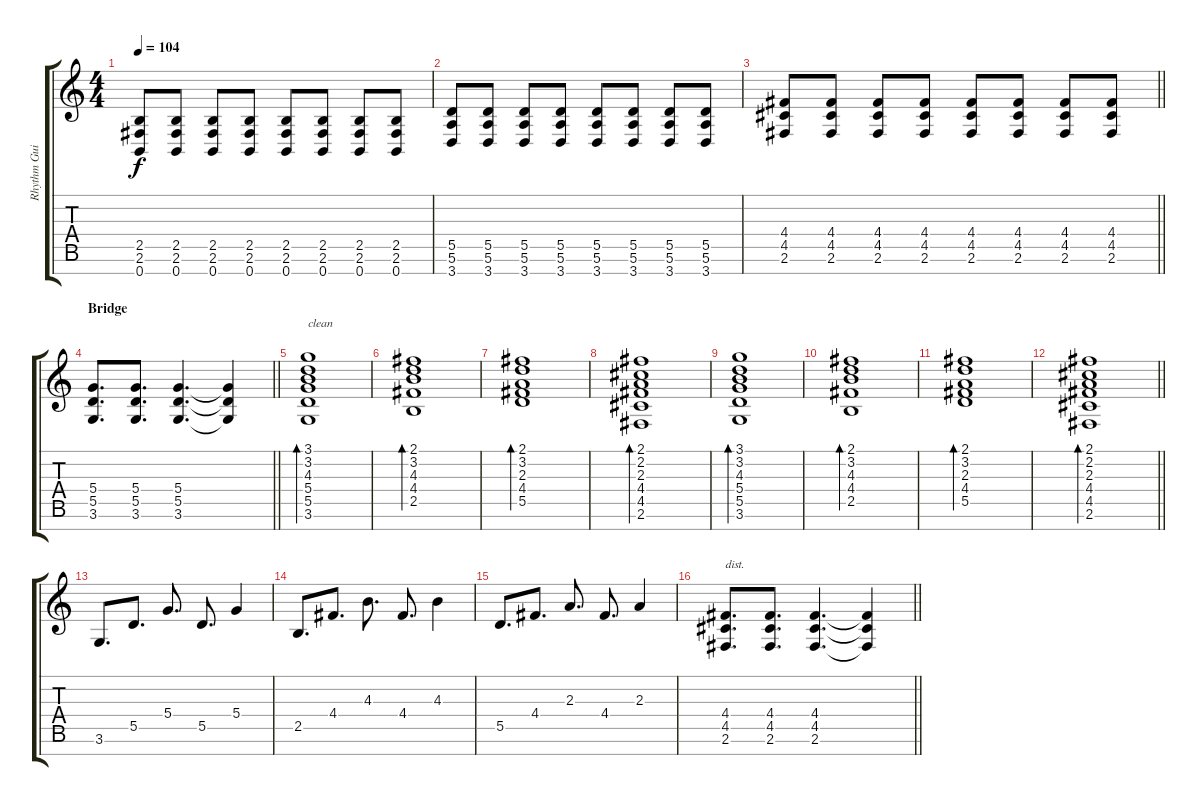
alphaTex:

\track ("Rhythm Guitar" "Rhythm Gui") {instrument overdrivenguitar}
\staff {score tabs}
\tuning (E4 B3 G3 D3 A2 E2 B1) {hide}
\ts (4 4)
\tempo 104
\clef g2
\ks c
(2.5 2.6 0.7).8{dy f} (2.5 2.6 0.7).8 (2.5 2.6 0.7).8 (2.5 2.6 0.7).8 (2.5 2.6 0.7).8 (2.5 2.6 0.7).8 (2.5 2.6 0.7).8 (2.5 2.6 0.7).8 |
(5.5 5.6 3.7).8 (5.5 5.6 3.7).8 (5.5 5.6 3.7).8 (5.5 5.6 3.7).8 (5.5 5.6 3.7).8 (5.5 5.6 3.7).8 (5.5 5.6 3.7).8 (5.5 5.6 3.7).8 |
\barLineRight lightlight
(4.4 4.5 2.6).8 (4.4 4.5 2.6).8 (4.4 4.5 2.6).8 (4.4 4.5 2.6).8 (4.4 4.5 2.6).8 (4.4 4.5 2.6).8 (4.4 4.5 2.6).8 (4.4 4.5 2.6).8 |
\section ("" "Bridge")
\barLineRight lightlight
(5.4 5.5 3.6).8{d} (5.4 5.5 3.6).8{d} (5.4 5.5 3.6).4{d} (5.4{t} 5.5{t} 3.6{t}).4 |
(3.1 3.2 4.3 5.4 5.5 3.6).1{bd 120 txt "clean" instrument electricguitarclean} |
(2.1 3.2 4.3 4.4 2.5).1{bd 120} |
(2.1 3.2 2.3 4.4 5.5).1{bd 120} |
(2.1 2.2 2.3 4.4 4.5 2.6).1{bd 120} |
(3.1 3.2 4.3 5.4 5.5 3.6).1{bd 120} |
(2.1 3.2 4.3 4.4 2.5).1{bd 120} |
(2.1 3.2 2.3 4.4 5.5).1{bd 120} |
\barLineRight lightlight
(2.1 2.2 2.3 4.4 4.5 2.6).1{bd 120} |
3.6.8{d} 5.5.8{d} 5.4.8{d} 5.5.8{d} 5.4.4 |
2.5.8{d} 4.4.8{d} 4.3.8{d} 4.4.8{d} 4.3.4 |
5.5.8{d} 4.4.8{d} 2.3.8{d} 4.4.8{d} 2.3.4 |
\barLineRight lightlight
(4.4 4.5 2.6).8{d txt "dist." instrument overdrivenguitar} (4.4 4.5 2.6).8{d} (4.4 4.5 2.6).4{d} (4.4{t} 4.5{t} 2.6{t}).4
